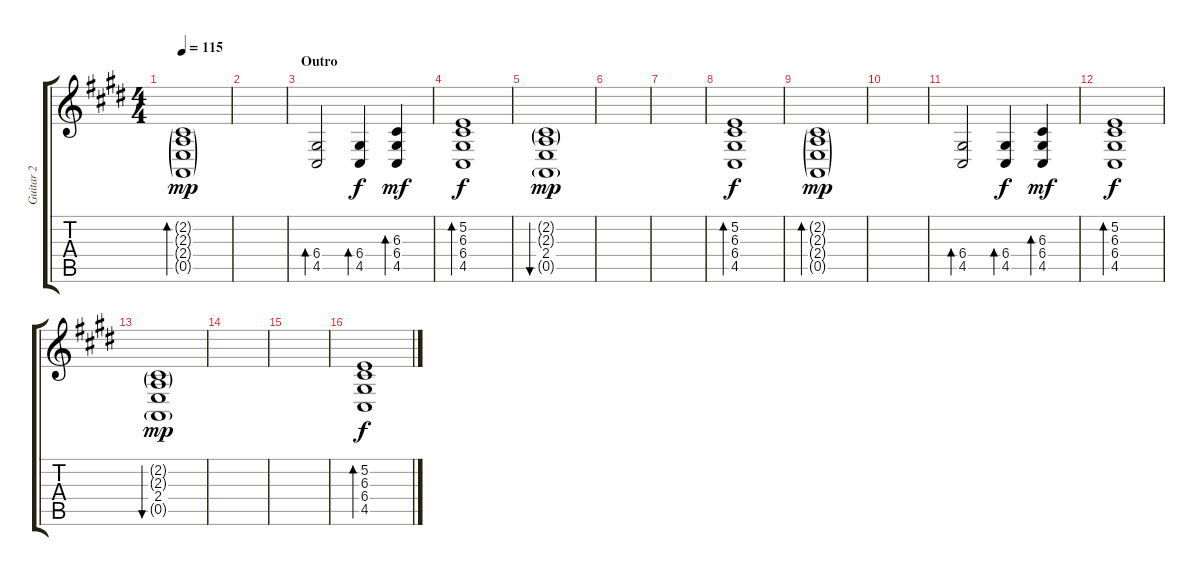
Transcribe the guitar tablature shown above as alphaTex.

\track ("Guitar 2" "Guitar 2") {instrument acousticgrandpiano}
\staff {score tabs}
\tuning (E4 B3 G3 D3 A2 E2) {hide}
\ts (4 4)
\tempo 115
\clef g2
\ks c#minor
(2.2{g} 2.3{g} 2.4{g} 0.5{g}).1{bd 480 dy mp} |
|
\section ("" "Outro")
(6.4 4.5).2{bd 480} (6.4 4.5).4{bd 480 dy f} (6.3 6.4 4.5).4{bd 480 dy mf} |
(5.2 6.3 6.4 4.5).1{bd 480 dy f} |
(2.2{g} 2.3{g} 2.4 0.5{g}).1{bu 480 dy mp} |
|
|
(5.2 6.3 6.4 4.5).1{bd 480 dy f} |
(2.2{g} 2.3{g} 2.4{g} 0.5{g}).1{bd 480 dy mp} |
|
(6.4 4.5).2{bd 480} (6.4 4.5).4{bd 480 dy f} (6.3 6.4 4.5).4{bd 480 dy mf} |
(5.2 6.3 6.4 4.5).1{bd 480 dy f} |
(2.2{g} 2.3{g} 2.4 0.5{g}).1{bu 480 dy mp} |
|
|
(5.2 6.3 6.4 4.5).1{bd 480 dy f}
